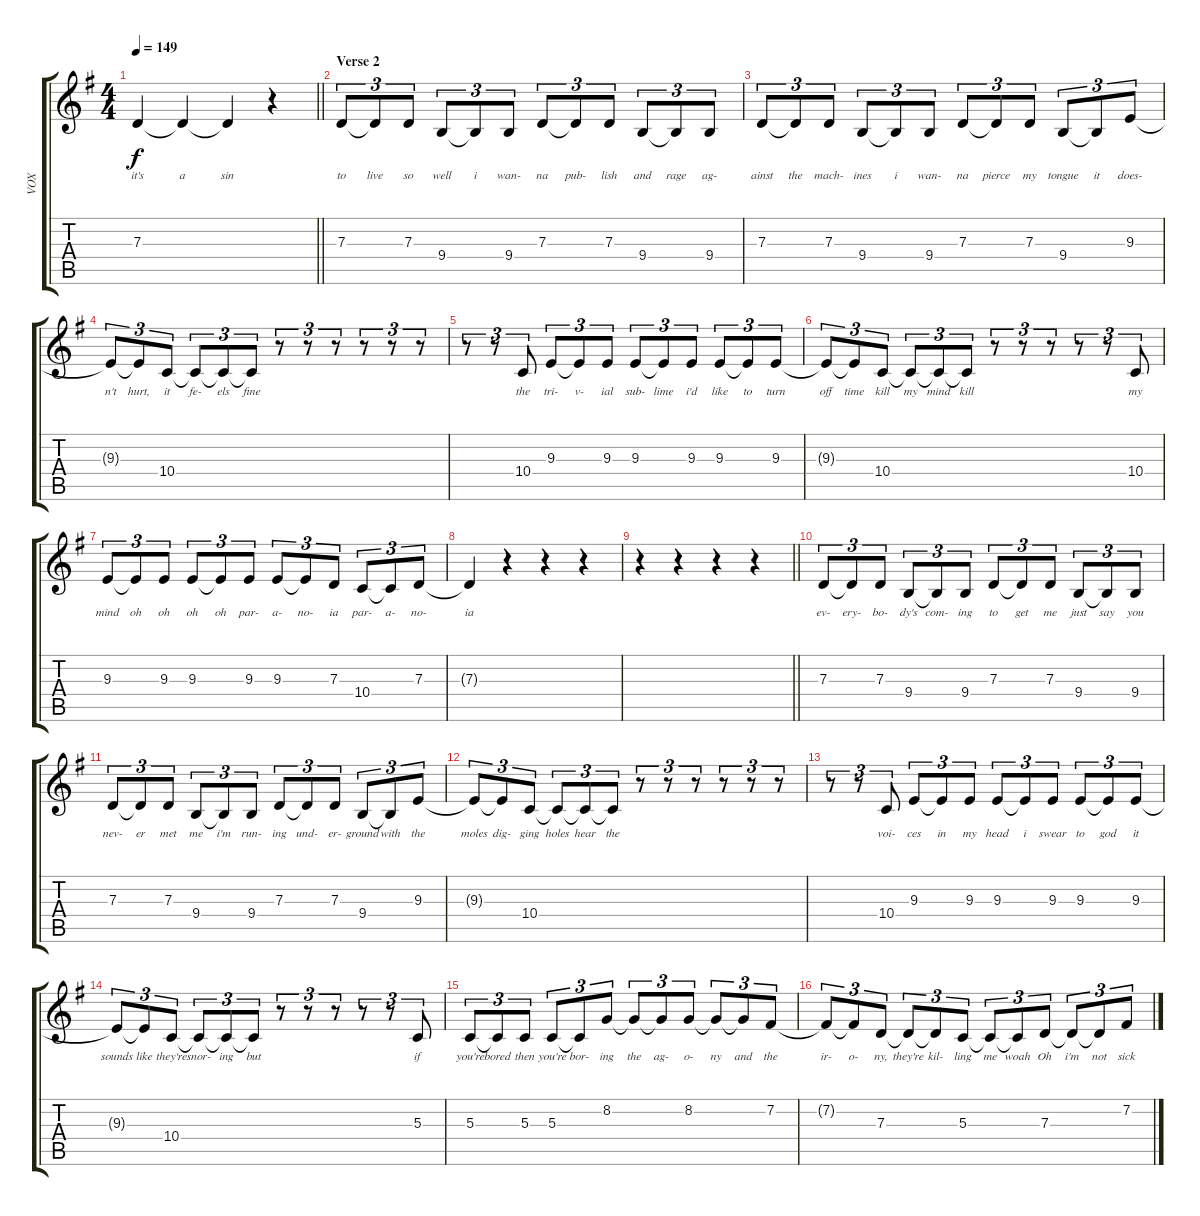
\track ("VOX" "VOX") {instrument tenorsax}
\staff {score tabs}
\tuning (E4 B3 G3 D3 A2 E2) {hide}
\ts (4 4)
\tempo 149
\clef g2
\barLineRight lightlight
\ks g
7.3{t}.4{lyrics (0 "it's") lyrics (1 "") lyrics (2 "") lyrics (3 "") lyrics (4 "") dy f} 7.3{t}.4{lyrics (0 "a") lyrics (1 "") lyrics (2 "") lyrics (3 "") lyrics (4 "")} 7.3{t}.4{lyrics (0 "sin") lyrics (1 "") lyrics (2 "") lyrics (3 "") lyrics (4 "")} r.4 |
\section ("" "Verse 2")
7.3.8{tu (3 2) lyrics (0 "to") lyrics (1 "") lyrics (2 "") lyrics (3 "") lyrics (4 "")} 7.3{t}.8{tu (3 2) lyrics (0 "live") lyrics (1 "") lyrics (2 "") lyrics (3 "") lyrics (4 "")} 7.3.8{tu (3 2) lyrics (0 "so") lyrics (1 "") lyrics (2 "") lyrics (3 "") lyrics (4 "")} 9.4.8{tu (3 2) lyrics (0 "well") lyrics (1 "") lyrics (2 "") lyrics (3 "") lyrics (4 "")} 9.4{t}.8{tu (3 2) lyrics (0 "i") lyrics (1 "") lyrics (2 "") lyrics (3 "") lyrics (4 "")} 9.4.8{tu (3 2) lyrics (0 "wan-") lyrics (1 "") lyrics (2 "") lyrics (3 "") lyrics (4 "")} 7.3.8{tu (3 2) lyrics (0 "na") lyrics (1 "") lyrics (2 "") lyrics (3 "") lyrics (4 "")} 7.3{t}.8{tu (3 2) lyrics (0 "pub-") lyrics (1 "") lyrics (2 "") lyrics (3 "") lyrics (4 "")} 7.3.8{tu (3 2) lyrics (0 "lish") lyrics (1 "") lyrics (2 "") lyrics (3 "") lyrics (4 "")} 9.4.8{tu (3 2) lyrics (0 "and") lyrics (1 "") lyrics (2 "") lyrics (3 "") lyrics (4 "")} 9.4{t}.8{tu (3 2) lyrics (0 "rage") lyrics (1 "") lyrics (2 "") lyrics (3 "") lyrics (4 "")} 9.4.8{tu (3 2) lyrics (0 "ag-") lyrics (1 "") lyrics (2 "") lyrics (3 "") lyrics (4 "")} |
7.3.8{tu (3 2) lyrics (0 "ainst") lyrics (1 "") lyrics (2 "") lyrics (3 "") lyrics (4 "")} 7.3{t}.8{tu (3 2) lyrics (0 "the") lyrics (1 "") lyrics (2 "") lyrics (3 "") lyrics (4 "")} 7.3.8{tu (3 2) lyrics (0 "mach-") lyrics (1 "") lyrics (2 "") lyrics (3 "") lyrics (4 "")} 9.4.8{tu (3 2) lyrics (0 "ines") lyrics (1 "") lyrics (2 "") lyrics (3 "") lyrics (4 "")} 9.4{t}.8{tu (3 2) lyrics (0 "i") lyrics (1 "") lyrics (2 "") lyrics (3 "") lyrics (4 "")} 9.4.8{tu (3 2) lyrics (0 "wan-") lyrics (1 "") lyrics (2 "") lyrics (3 "") lyrics (4 "")} 7.3.8{tu (3 2) lyrics (0 "na") lyrics (1 "") lyrics (2 "") lyrics (3 "") lyrics (4 "")} 7.3{t}.8{tu (3 2) lyrics (0 "pierce") lyrics (1 "") lyrics (2 "") lyrics (3 "") lyrics (4 "")} 7.3.8{tu (3 2) lyrics (0 "my") lyrics (1 "") lyrics (2 "") lyrics (3 "") lyrics (4 "")} 9.4.8{tu (3 2) lyrics (0 "tongue") lyrics (1 "") lyrics (2 "") lyrics (3 "") lyrics (4 "")} 9.4{t}.8{tu (3 2) lyrics (0 "it") lyrics (1 "") lyrics (2 "") lyrics (3 "") lyrics (4 "")} 9.3.8{tu (3 2) lyrics (0 "does-") lyrics (1 "") lyrics (2 "") lyrics (3 "") lyrics (4 "")} |
9.3{t}.8{tu (3 2) lyrics (0 "n't") lyrics (1 "") lyrics (2 "") lyrics (3 "") lyrics (4 "")} 9.3{t}.8{tu (3 2) lyrics (0 "hurt,") lyrics (1 "") lyrics (2 "") lyrics (3 "") lyrics (4 "")} 10.4.8{tu (3 2) lyrics (0 "it") lyrics (1 "") lyrics (2 "") lyrics (3 "") lyrics (4 "")} 10.4{t}.8{tu (3 2) lyrics (0 "fe-") lyrics (1 "") lyrics (2 "") lyrics (3 "") lyrics (4 "")} 10.4{t}.8{tu (3 2) lyrics (0 "els") lyrics (1 "") lyrics (2 "") lyrics (3 "") lyrics (4 "")} 10.4{t}.8{tu (3 2) lyrics (0 "fine") lyrics (1 "") lyrics (2 "") lyrics (3 "") lyrics (4 "")} r.8{tu (3 2)} r.8{tu (3 2)} r.8{tu (3 2)} r.8{tu (3 2)} r.8{tu (3 2)} r.8{tu (3 2)} |
r.8{tu (3 2)} r.8{tu (3 2)} 10.4.8{tu (3 2) lyrics (0 "the") lyrics (1 "") lyrics (2 "") lyrics (3 "") lyrics (4 "")} 9.3.8{tu (3 2) lyrics (0 "tri-") lyrics (1 "") lyrics (2 "") lyrics (3 "") lyrics (4 "")} 9.3{t}.8{tu (3 2) lyrics (0 "v-") lyrics (1 "") lyrics (2 "") lyrics (3 "") lyrics (4 "")} 9.3.8{tu (3 2) lyrics (0 "ial") lyrics (1 "") lyrics (2 "") lyrics (3 "") lyrics (4 "")} 9.3.8{tu (3 2) lyrics (0 "sub-") lyrics (1 "") lyrics (2 "") lyrics (3 "") lyrics (4 "")} 9.3{t}.8{tu (3 2) lyrics (0 "lime") lyrics (1 "") lyrics (2 "") lyrics (3 "") lyrics (4 "")} 9.3.8{tu (3 2) lyrics (0 "i'd") lyrics (1 "") lyrics (2 "") lyrics (3 "") lyrics (4 "")} 9.3.8{tu (3 2) lyrics (0 "like") lyrics (1 "") lyrics (2 "") lyrics (3 "") lyrics (4 "")} 9.3{t}.8{tu (3 2) lyrics (0 "to") lyrics (1 "") lyrics (2 "") lyrics (3 "") lyrics (4 "")} 9.3.8{tu (3 2) lyrics (0 "turn") lyrics (1 "") lyrics (2 "") lyrics (3 "") lyrics (4 "")} |
9.3{t}.8{tu (3 2) lyrics (0 "off") lyrics (1 "") lyrics (2 "") lyrics (3 "") lyrics (4 "")} 9.3{t}.8{tu (3 2) lyrics (0 "time") lyrics (1 "") lyrics (2 "") lyrics (3 "") lyrics (4 "")} 10.4.8{tu (3 2) lyrics (0 "kill") lyrics (1 "") lyrics (2 "") lyrics (3 "") lyrics (4 "")} 10.4{t}.8{tu (3 2) lyrics (0 "my") lyrics (1 "") lyrics (2 "") lyrics (3 "") lyrics (4 "")} 10.4{t}.8{tu (3 2) lyrics (0 "mind") lyrics (1 "") lyrics (2 "") lyrics (3 "") lyrics (4 "")} 10.4{t}.8{tu (3 2) lyrics (0 "kill") lyrics (1 "") lyrics (2 "") lyrics (3 "") lyrics (4 "")} r.8{tu (3 2)} r.8{tu (3 2)} r.8{tu (3 2)} r.8{tu (3 2)} r.8{tu (3 2)} 10.4.8{tu (3 2) lyrics (0 "my") lyrics (1 "") lyrics (2 "") lyrics (3 "") lyrics (4 "")} |
9.3.8{tu (3 2) lyrics (0 "mind") lyrics (1 "") lyrics (2 "") lyrics (3 "") lyrics (4 "")} 9.3{t}.8{tu (3 2) lyrics (0 "oh") lyrics (1 "") lyrics (2 "") lyrics (3 "") lyrics (4 "")} 9.3.8{tu (3 2) lyrics (0 "oh") lyrics (1 "") lyrics (2 "") lyrics (3 "") lyrics (4 "")} 9.3.8{tu (3 2) lyrics (0 "oh") lyrics (1 "") lyrics (2 "") lyrics (3 "") lyrics (4 "")} 9.3{t}.8{tu (3 2) lyrics (0 "oh") lyrics (1 "") lyrics (2 "") lyrics (3 "") lyrics (4 "")} 9.3.8{tu (3 2) lyrics (0 "par-") lyrics (1 "") lyrics (2 "") lyrics (3 "") lyrics (4 "")} 9.3.8{tu (3 2) lyrics (0 "a-") lyrics (1 "") lyrics (2 "") lyrics (3 "") lyrics (4 "")} 9.3{t}.8{tu (3 2) lyrics (0 "no-") lyrics (1 "") lyrics (2 "") lyrics (3 "") lyrics (4 "")} 7.3.8{tu (3 2) lyrics (0 "ia") lyrics (1 "") lyrics (2 "") lyrics (3 "") lyrics (4 "")} 10.4.8{tu (3 2) lyrics (0 "par-") lyrics (1 "") lyrics (2 "") lyrics (3 "") lyrics (4 "")} 10.4{t}.8{tu (3 2) lyrics (0 "a-") lyrics (1 "") lyrics (2 "") lyrics (3 "") lyrics (4 "")} 7.3.8{tu (3 2) lyrics (0 "no-") lyrics (1 "") lyrics (2 "") lyrics (3 "") lyrics (4 "")} |
7.3{t}.4{lyrics (0 "ia") lyrics (1 "") lyrics (2 "") lyrics (3 "") lyrics (4 "")} r.4 r.4 r.4 |
\barLineRight lightlight
r.4 r.4 r.4 r.4 |
7.3.8{tu (3 2) lyrics (0 "ev-") lyrics (1 "") lyrics (2 "") lyrics (3 "") lyrics (4 "")} 7.3{t}.8{tu (3 2) lyrics (0 "ery-") lyrics (1 "") lyrics (2 "") lyrics (3 "") lyrics (4 "")} 7.3.8{tu (3 2) lyrics (0 "bo-") lyrics (1 "") lyrics (2 "") lyrics (3 "") lyrics (4 "")} 9.4.8{tu (3 2) lyrics (0 "dy's") lyrics (1 "") lyrics (2 "") lyrics (3 "") lyrics (4 "")} 9.4{t}.8{tu (3 2) lyrics (0 "com-") lyrics (1 "") lyrics (2 "") lyrics (3 "") lyrics (4 "")} 9.4.8{tu (3 2) lyrics (0 "ing") lyrics (1 "") lyrics (2 "") lyrics (3 "") lyrics (4 "")} 7.3.8{tu (3 2) lyrics (0 "to") lyrics (1 "") lyrics (2 "") lyrics (3 "") lyrics (4 "")} 7.3{t}.8{tu (3 2) lyrics (0 "get") lyrics (1 "") lyrics (2 "") lyrics (3 "") lyrics (4 "")} 7.3.8{tu (3 2) lyrics (0 "me") lyrics (1 "") lyrics (2 "") lyrics (3 "") lyrics (4 "")} 9.4.8{tu (3 2) lyrics (0 "just") lyrics (1 "") lyrics (2 "") lyrics (3 "") lyrics (4 "")} 9.4{t}.8{tu (3 2) lyrics (0 "say") lyrics (1 "") lyrics (2 "") lyrics (3 "") lyrics (4 "")} 9.4.8{tu (3 2) lyrics (0 "you") lyrics (1 "") lyrics (2 "") lyrics (3 "") lyrics (4 "")} |
7.3.8{tu (3 2) lyrics (0 "nev-") lyrics (1 "") lyrics (2 "") lyrics (3 "") lyrics (4 "")} 7.3{t}.8{tu (3 2) lyrics (0 "er") lyrics (1 "") lyrics (2 "") lyrics (3 "") lyrics (4 "")} 7.3.8{tu (3 2) lyrics (0 "met") lyrics (1 "") lyrics (2 "") lyrics (3 "") lyrics (4 "")} 9.4.8{tu (3 2) lyrics (0 "me") lyrics (1 "") lyrics (2 "") lyrics (3 "") lyrics (4 "")} 9.4{t}.8{tu (3 2) lyrics (0 "i'm") lyrics (1 "") lyrics (2 "") lyrics (3 "") lyrics (4 "")} 9.4.8{tu (3 2) lyrics (0 "run-") lyrics (1 "") lyrics (2 "") lyrics (3 "") lyrics (4 "")} 7.3.8{tu (3 2) lyrics (0 "ing") lyrics (1 "") lyrics (2 "") lyrics (3 "") lyrics (4 "")} 7.3{t}.8{tu (3 2) lyrics (0 "und-") lyrics (1 "") lyrics (2 "") lyrics (3 "") lyrics (4 "")} 7.3.8{tu (3 2) lyrics (0 "er-") lyrics (1 "") lyrics (2 "") lyrics (3 "") lyrics (4 "")} 9.4.8{tu (3 2) lyrics (0 "ground") lyrics (1 "") lyrics (2 "") lyrics (3 "") lyrics (4 "")} 9.4{t}.8{tu (3 2) lyrics (0 "with") lyrics (1 "") lyrics (2 "") lyrics (3 "") lyrics (4 "")} 9.3.8{tu (3 2) lyrics (0 "the") lyrics (1 "") lyrics (2 "") lyrics (3 "") lyrics (4 "")} |
9.3{t}.8{tu (3 2) lyrics (0 "moles") lyrics (1 "") lyrics (2 "") lyrics (3 "") lyrics (4 "")} 9.3{t}.8{tu (3 2) lyrics (0 "dig-") lyrics (1 "") lyrics (2 "") lyrics (3 "") lyrics (4 "")} 10.4.8{tu (3 2) lyrics (0 "ging") lyrics (1 "") lyrics (2 "") lyrics (3 "") lyrics (4 "")} 10.4{t}.8{tu (3 2) lyrics (0 "holes") lyrics (1 "") lyrics (2 "") lyrics (3 "") lyrics (4 "")} 10.4{t}.8{tu (3 2) lyrics (0 "hear") lyrics (1 "") lyrics (2 "") lyrics (3 "") lyrics (4 "")} 10.4{t}.8{tu (3 2) lyrics (0 "the") lyrics (1 "") lyrics (2 "") lyrics (3 "") lyrics (4 "")} r.8{tu (3 2)} r.8{tu (3 2)} r.8{tu (3 2)} r.8{tu (3 2)} r.8{tu (3 2)} r.8{tu (3 2)} |
r.8{tu (3 2)} r.8{tu (3 2)} 10.4.8{tu (3 2) lyrics (0 "voi-") lyrics (1 "") lyrics (2 "") lyrics (3 "") lyrics (4 "")} 9.3.8{tu (3 2) lyrics (0 "ces") lyrics (1 "") lyrics (2 "") lyrics (3 "") lyrics (4 "")} 9.3{t}.8{tu (3 2) lyrics (0 "in") lyrics (1 "") lyrics (2 "") lyrics (3 "") lyrics (4 "")} 9.3.8{tu (3 2) lyrics (0 "my") lyrics (1 "") lyrics (2 "") lyrics (3 "") lyrics (4 "")} 9.3.8{tu (3 2) lyrics (0 "head") lyrics (1 "") lyrics (2 "") lyrics (3 "") lyrics (4 "")} 9.3{t}.8{tu (3 2) lyrics (0 "i") lyrics (1 "") lyrics (2 "") lyrics (3 "") lyrics (4 "")} 9.3.8{tu (3 2) lyrics (0 "swear") lyrics (1 "") lyrics (2 "") lyrics (3 "") lyrics (4 "")} 9.3.8{tu (3 2) lyrics (0 "to") lyrics (1 "") lyrics (2 "") lyrics (3 "") lyrics (4 "")} 9.3{t}.8{tu (3 2) lyrics (0 "god") lyrics (1 "") lyrics (2 "") lyrics (3 "") lyrics (4 "")} 9.3.8{tu (3 2) lyrics (0 "it") lyrics (1 "") lyrics (2 "") lyrics (3 "") lyrics (4 "")} |
9.3{t}.8{tu (3 2) lyrics (0 "sounds") lyrics (1 "") lyrics (2 "") lyrics (3 "") lyrics (4 "")} 9.3{t}.8{tu (3 2) lyrics (0 "like") lyrics (1 "") lyrics (2 "") lyrics (3 "") lyrics (4 "")} 10.4.8{tu (3 2) lyrics (0 "they're") lyrics (1 "") lyrics (2 "") lyrics (3 "") lyrics (4 "")} 10.4{t}.8{tu (3 2) lyrics (0 "snor-") lyrics (1 "") lyrics (2 "") lyrics (3 "") lyrics (4 "")} 10.4{t}.8{tu (3 2) lyrics (0 "ing") lyrics (1 "") lyrics (2 "") lyrics (3 "") lyrics (4 "")} 10.4{t}.8{tu (3 2) lyrics (0 "but") lyrics (1 "") lyrics (2 "") lyrics (3 "") lyrics (4 "")} r.8{tu (3 2)} r.8{tu (3 2)} r.8{tu (3 2)} r.8{tu (3 2)} r.8{tu (3 2)} 5.3.8{tu (3 2) lyrics (0 "if") lyrics (1 "") lyrics (2 "") lyrics (3 "") lyrics (4 "")} |
5.3.8{tu (3 2) lyrics (0 "you're") lyrics (1 "") lyrics (2 "") lyrics (3 "") lyrics (4 "")} 5.3{t}.8{tu (3 2) lyrics (0 "bored") lyrics (1 "") lyrics (2 "") lyrics (3 "") lyrics (4 "")} 5.3.8{tu (3 2) lyrics (0 "then") lyrics (1 "") lyrics (2 "") lyrics (3 "") lyrics (4 "")} 5.3.8{tu (3 2) lyrics (0 "you're") lyrics (1 "") lyrics (2 "") lyrics (3 "") lyrics (4 "")} 5.3{t}.8{tu (3 2) lyrics (0 "bor-") lyrics (1 "") lyrics (2 "") lyrics (3 "") lyrics (4 "")} 8.2.8{tu (3 2) lyrics (0 "ing") lyrics (1 "") lyrics (2 "") lyrics (3 "") lyrics (4 "")} 8.2{t}.8{tu (3 2) lyrics (0 "the") lyrics (1 "") lyrics (2 "") lyrics (3 "") lyrics (4 "")} 8.2{t}.8{tu (3 2) lyrics (0 "ag-") lyrics (1 "") lyrics (2 "") lyrics (3 "") lyrics (4 "")} 8.2.8{tu (3 2) lyrics (0 "o-") lyrics (1 "") lyrics (2 "") lyrics (3 "") lyrics (4 "")} 8.2{t}.8{tu (3 2) lyrics (0 "ny") lyrics (1 "") lyrics (2 "") lyrics (3 "") lyrics (4 "")} 8.2{t}.8{tu (3 2) lyrics (0 "and") lyrics (1 "") lyrics (2 "") lyrics (3 "") lyrics (4 "")} 7.2.8{tu (3 2) lyrics (0 "the") lyrics (1 "") lyrics (2 "") lyrics (3 "") lyrics (4 "")} |
7.2{t}.8{tu (3 2) lyrics (0 "ir-") lyrics (1 "") lyrics (2 "") lyrics (3 "") lyrics (4 "")} 7.2{t}.8{tu (3 2) lyrics (0 "o-") lyrics (1 "") lyrics (2 "") lyrics (3 "") lyrics (4 "")} 7.3.8{tu (3 2) lyrics (0 "ny,") lyrics (1 "") lyrics (2 "") lyrics (3 "") lyrics (4 "")} 7.3{t}.8{tu (3 2) lyrics (0 "they're") lyrics (1 "") lyrics (2 "") lyrics (3 "") lyrics (4 "")} 7.3{t}.8{tu (3 2) lyrics (0 "kil-") lyrics (1 "") lyrics (2 "") lyrics (3 "") lyrics (4 "")} 5.3.8{tu (3 2) lyrics (0 "ling") lyrics (1 "") lyrics (2 "") lyrics (3 "") lyrics (4 "")} 5.3{t}.8{tu (3 2) lyrics (0 "me") lyrics (1 "") lyrics (2 "") lyrics (3 "") lyrics (4 "")} 5.3{t}.8{tu (3 2) lyrics (0 "woah") lyrics (1 "") lyrics (2 "") lyrics (3 "") lyrics (4 "")} 7.3.8{tu (3 2) lyrics (0 "Oh") lyrics (1 "") lyrics (2 "") lyrics (3 "") lyrics (4 "")} 7.3{t}.8{tu (3 2) lyrics (0 "i'm") lyrics (1 "") lyrics (2 "") lyrics (3 "") lyrics (4 "")} 7.3{t}.8{tu (3 2) lyrics (0 "not") lyrics (1 "") lyrics (2 "") lyrics (3 "") lyrics (4 "")} 7.2.8{tu (3 2) lyrics (0 "sick") lyrics (1 "") lyrics (2 "") lyrics (3 "") lyrics (4 "")}
